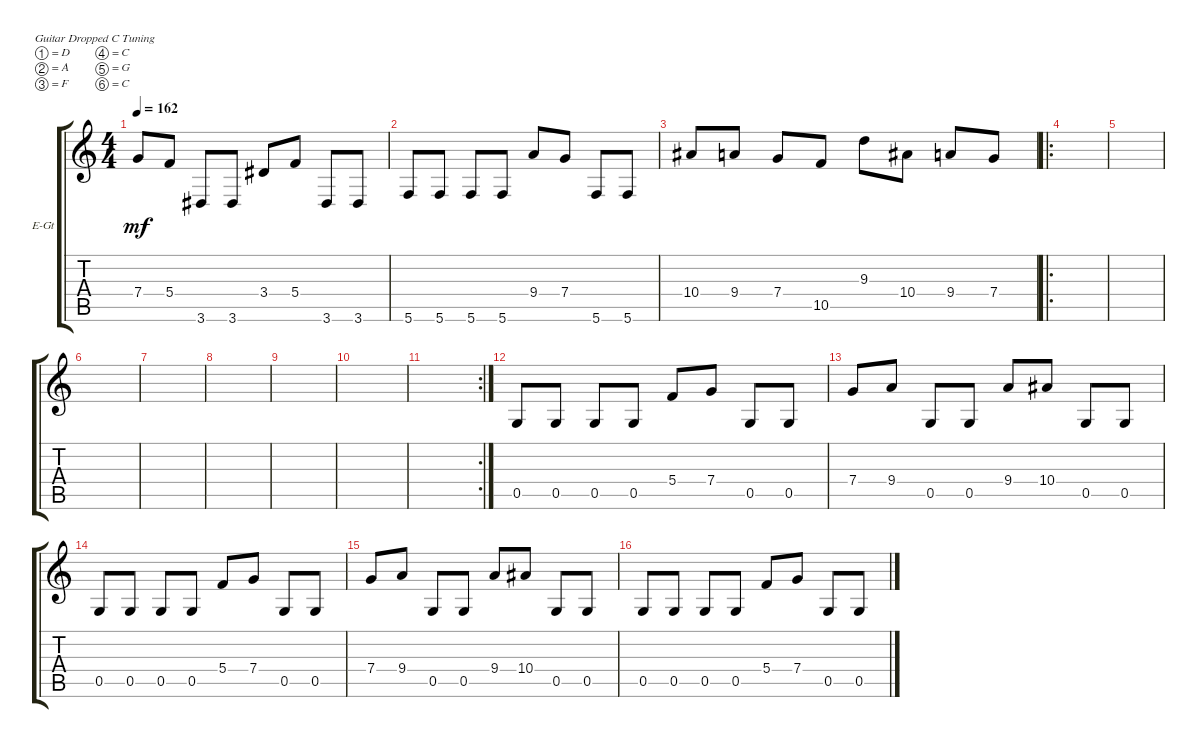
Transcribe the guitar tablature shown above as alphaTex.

\defaultSystemsLayout 4
\bracketExtendMode groupsimilarinstruments
\firstSystemTrackNameOrientation horizontal
\otherSystemsTrackNameOrientation horizontal
\track ("Michael Padget(Clean)" "E-Gt") {instrument electricguitarclean}
\staff {score tabs}
\tuning (D4 A3 F3 C3 G2 C2)
\ts (4 4)
\tempo 162
\clef g2
\ks c
7.4.8{dy mf} 5.4.8 3.6.8 3.6.8 3.4.8 5.4.8 3.6.8 3.6.8 |
5.6.8 5.6.8 5.6.8 5.6.8 9.4.8 7.4.8 5.6.8 5.6.8 |
10.4.8 9.4.8 7.4.8 10.5.8 9.3.8 10.4.8 9.4.8 7.4.8 |
\ro
|
|
|
|
|
|
|
\rc 2
|
0.5.8 0.5.8 0.5.8 0.5.8 5.4.8 7.4.8 0.5.8 0.5.8 |
7.4.8 9.4.8 0.5.8 0.5.8 9.4.8 10.4.8 0.5.8 0.5.8 |
0.5.8 0.5.8 0.5.8 0.5.8 5.4.8 7.4.8 0.5.8 0.5.8 |
7.4.8 9.4.8 0.5.8 0.5.8 9.4.8 10.4.8 0.5.8 0.5.8 |
0.5.8 0.5.8 0.5.8 0.5.8 5.4.8 7.4.8 0.5.8 0.5.8
